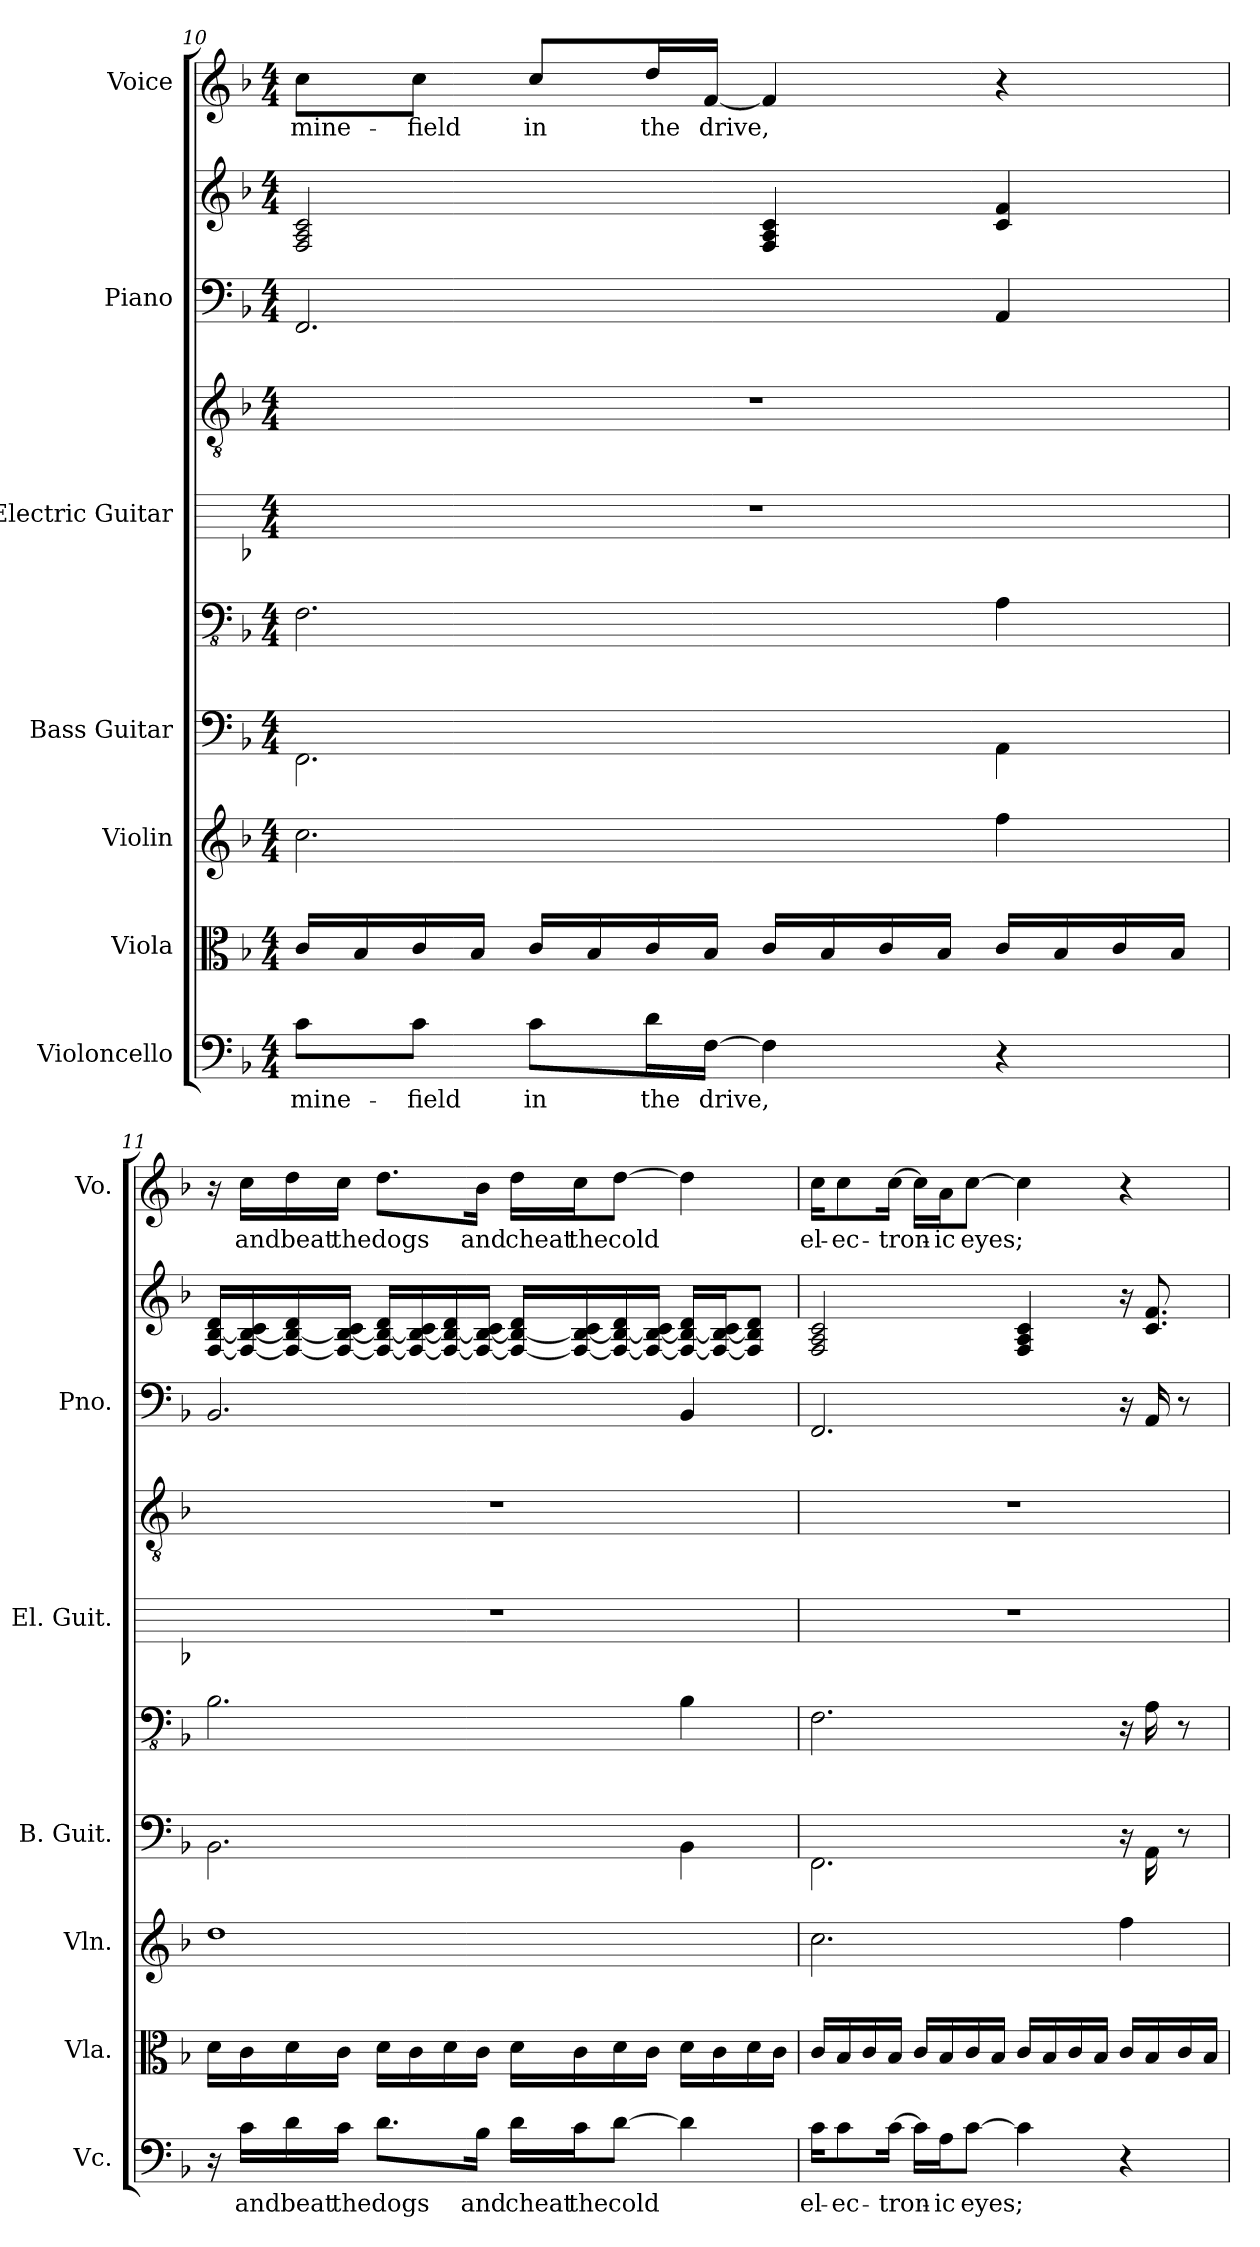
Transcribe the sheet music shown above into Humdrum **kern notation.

**kern	**text	**kern	**kern	**kern	**kern	**kern	**kern	**kern	**kern	**kern	**text
*part7	*part7	*part6	*part5	*part4	*part4	*part3	*part3	*part2	*part2	*part1	*part1
*staff10	*staff10	*staff9	*staff8	*staff7	*staff6	*staff5	*staff4	*staff3	*staff2	*staff1	*staff1
*I"Violoncello	*	*I"Viola	*I"Violin	*I"Bass Guitar	*	*I"Electric Guitar	*	*I"Piano	*	*I"Voice	*
*I'Vc.	*	*I'Vla.	*I'Vln.	*I'B. Guit.	*	*I'El. Guit.	*	*I'Pno.	*	*I'Vo.	*
*clefF4	*	*clefC3	*clefG2	*	*clefFv4	*	*clefGv2	*clefF4	*clefG2	*clefG2	*
*k[b-]	*	*k[b-]	*k[b-]	*k[b-]	*k[b-]	*k[b-]	*k[b-]	*k[b-]	*k[b-]	*k[b-]	*
*M4/4	*	*M4/4	*M4/4	*M4/4	*M4/4	*M4/4	*M4/4	*M4/4	*M4/4	*M4/4	*
=10	=10	=10	=10	=10	=10	=10	=10	=10	=10	=10	=10
8c\L	mine-	16c/LL	2.cc\	2.FF\	2.FF\	1r	1r	2.FF/	2F/ 2A/ 2c/	8cc\L	mine-
.	.	16B-/	.	.	.	.	.	.	.	.	.
8c\J	-field	16c/	.	.	.	.	.	.	.	8cc\J	-field
.	.	16B-/JJ	.	.	.	.	.	.	.	.	.
8c\L	in	16c/LL	.	.	.	.	.	.	.	8cc/L	in
.	.	16B-/	.	.	.	.	.	.	.	.	.
16d\L	the	16c/	.	.	.	.	.	.	.	16dd/L	the
[16F\JJ	drive,	16B-/JJ	.	.	.	.	.	.	.	[16f/JJ	drive,
4F\]	.	16c/LL	.	.	.	.	.	.	4F/ 4A/ 4c/	4f/]	.
.	.	16B-/	.	.	.	.	.	.	.	.	.
.	.	16c/	.	.	.	.	.	.	.	.	.
.	.	16B-/JJ	.	.	.	.	.	.	.	.	.
4r	.	16c/LL	4ff\	4AA\	4AA\	.	.	4AA/	4c/ 4f/	4r	.
.	.	16B-/	.	.	.	.	.	.	.	.	.
.	.	16c/	.	.	.	.	.	.	.	.	.
.	.	16B-/JJ	.	.	.	.	.	.	.	.	.
!!LO:PB:g=z
=11	=11	=11	=11	=11	=11	=11	=11	=11	=11	=11	=11
16r	.	16d\LL	1dd	2.BB-\	2.BB-\	1r	1r	2.BB-/	[16F/ [16B-/ 16d/LL	16r	.
16c\LL	and	16c\	.	.	.	.	.	.	16F/_ 16B-/_ 16c/	16cc\LL	and
16d\	beat	16d\	.	.	.	.	.	.	16F/_ 16B-/_ 16d/	16dd\	beat
16c\JJ	the	16c\JJ	.	.	.	.	.	.	16F/_ 16B-/_ 16c/JJ	16cc\JJ	the
8.d\L	dogs	16d\LL	.	.	.	.	.	.	16F/_ 16B-/_ 16d/LL	8.dd\L	dogs
.	.	16c\	.	.	.	.	.	.	16F/_ 16B-/_ 16c/	.	.
.	.	16d\	.	.	.	.	.	.	16F/_ 16B-/_ 16d/	.	.
16B-\Jk	and	16c\JJ	.	.	.	.	.	.	16F/_ 16B-/_ 16c/JJ	16b-\Jk	and
16d\LL	cheat	16d\LL	.	.	.	.	.	.	16F/_ 16B-/_ 16d/LL	16dd\LL	cheat
16c\J	the	16c\	.	.	.	.	.	.	16F/_ 16B-/_ 16c/	16cc\J	the
[8d\J	cold	16d\	.	.	.	.	.	.	16F/_ 16B-/_ 16d/	[8dd\J	cold
.	.	16c\JJ	.	.	.	.	.	.	16F/_ 16B-/_ 16c/JJ	.	.
4d\]	.	16d\LL	.	4BB-\	4BB-\	.	.	4BB-/	16F/_ 16B-/_ 16d/LL	4dd\]	.
.	.	16c\	.	.	.	.	.	.	16F/_ 16B-/_ 16c/J	.	.
.	.	16d\	.	.	.	.	.	.	8F/] 8B-/] 8d/J	.	.
.	.	16c\JJ	.	.	.	.	.	.	.	.	.
=12	=12	=12	=12	=12	=12	=12	=12	=12	=12	=12	=12
16c\KL	el-	16c/LL	2.cc\	2.FF\	2.FF\	1r	1r	2.FF/	2F/ 2A/ 2c/	16cc\KL	el-
8c\	-ec-	16B-/	.	.	.	.	.	.	.	8cc\	-ec-
.	.	16c/	.	.	.	.	.	.	.	.	.
[16c\Jk	-tron-	16B-/JJ	.	.	.	.	.	.	.	[16cc\Jk	-tron-
16c\LL]	.	16c/LL	.	.	.	.	.	.	.	16cc\LL]	.
16A\J	-ic	16B-/	.	.	.	.	.	.	.	16a\J	-ic
[8c\J	eyes;	16c/	.	.	.	.	.	.	.	[8cc\J	eyes;
.	.	16B-/JJ	.	.	.	.	.	.	.	.	.
4c\]	.	16c/LL	.	.	.	.	.	.	4F/ 4A/ 4c/	4cc\]	.
.	.	16B-/	.	.	.	.	.	.	.	.	.
.	.	16c/	.	.	.	.	.	.	.	.	.
.	.	16B-/JJ	.	.	.	.	.	.	.	.	.
4r	.	16c/LL	4ff\	16r	16r	.	.	16r	16r	4r	.
.	.	16B-/	.	16AA\	16AA\	.	.	16AA/	8.c/ 8.f/	.	.
.	.	16c/	.	8r	8r	.	.	8r	.	.	.
.	.	16B-/JJ	.	.	.	.	.	.	.	.	.
=	=	=	=	=	=	=	=	=	=	=	=
*-	*-	*-	*-	*-	*-	*-	*-	*-	*-	*-	*-
